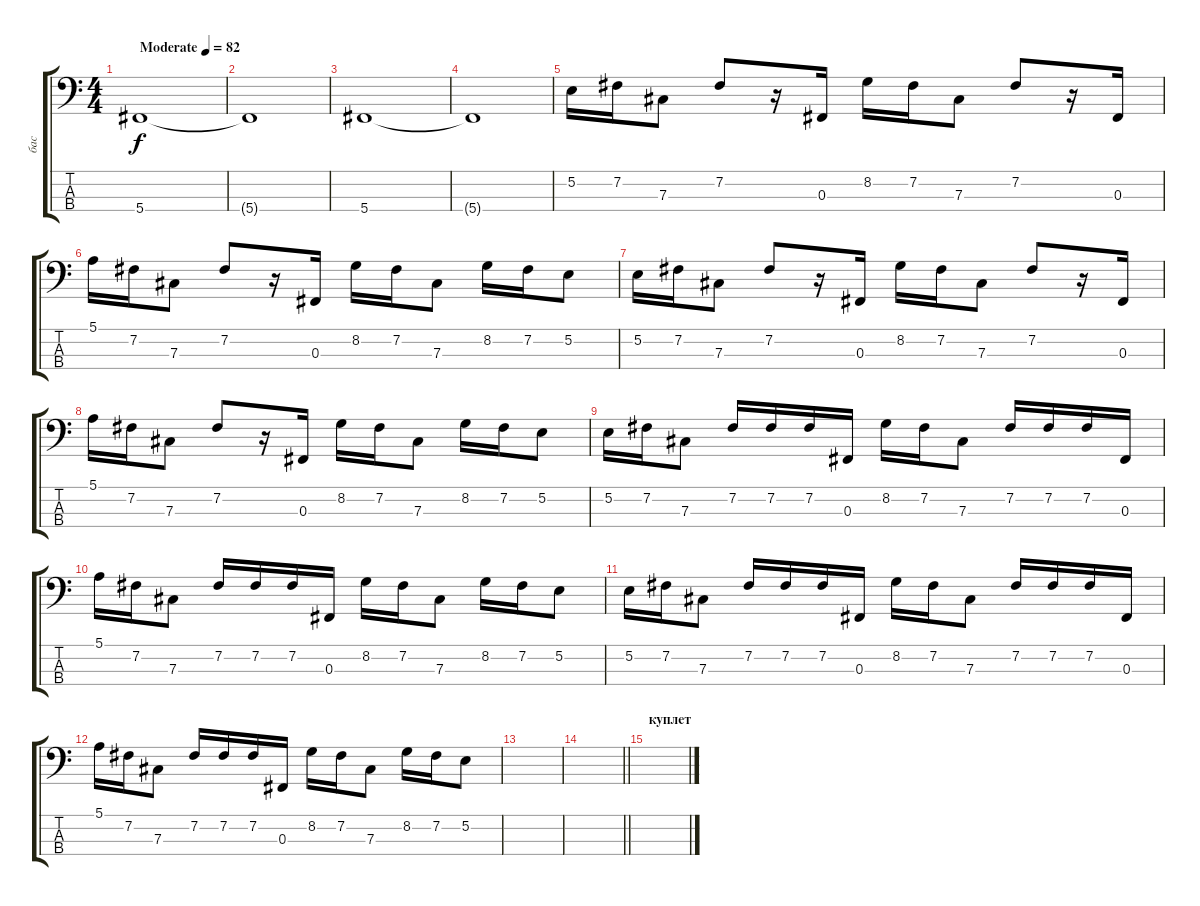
\track ("бас" "бас") {instrument electricbassfinger}
\staff {score tabs}
\tuning (E2 B1 Gb1 Db1) {hide}
\ts (4 4)
\tempo (82 "Moderate")
\clef f4
\ks c
5.4.1{dy f instrument electricbassfinger} |
5.4{t}.1 |
5.4.1 |
5.4{t}.1 |
5.2.16 7.2.16 7.3.8 7.2.8 r.16 0.3.16 8.2.16 7.2.16 7.3.8 7.2.8 r.16 0.3.16 |
5.1.16 7.2.16 7.3.8 7.2.8 r.16 0.3.16 8.2.16 7.2.16 7.3.8 8.2.16 7.2.16 5.2.8 |
5.2.16 7.2.16 7.3.8 7.2.8 r.16 0.3.16 8.2.16 7.2.16 7.3.8 7.2.8 r.16 0.3.16 |
5.1.16 7.2.16 7.3.8 7.2.8 r.16 0.3.16 8.2.16 7.2.16 7.3.8 8.2.16 7.2.16 5.2.8 |
5.2.16 7.2.16 7.3.8 7.2.16 7.2.16 7.2.16 0.3.16 8.2.16 7.2.16 7.3.8 7.2.16 7.2.16 7.2.16 0.3.16 |
5.1.16 7.2.16 7.3.8 7.2.16 7.2.16 7.2.16 0.3.16 8.2.16 7.2.16 7.3.8 8.2.16 7.2.16 5.2.8 |
5.2.16 7.2.16 7.3.8 7.2.16 7.2.16 7.2.16 0.3.16 8.2.16 7.2.16 7.3.8 7.2.16 7.2.16 7.2.16 0.3.16 |
5.1.16 7.2.16 7.3.8 7.2.16 7.2.16 7.2.16 0.3.16 8.2.16 7.2.16 7.3.8 8.2.16 7.2.16 5.2.8 |
|
\barLineRight lightlight
|
\section ("" "куплет")
